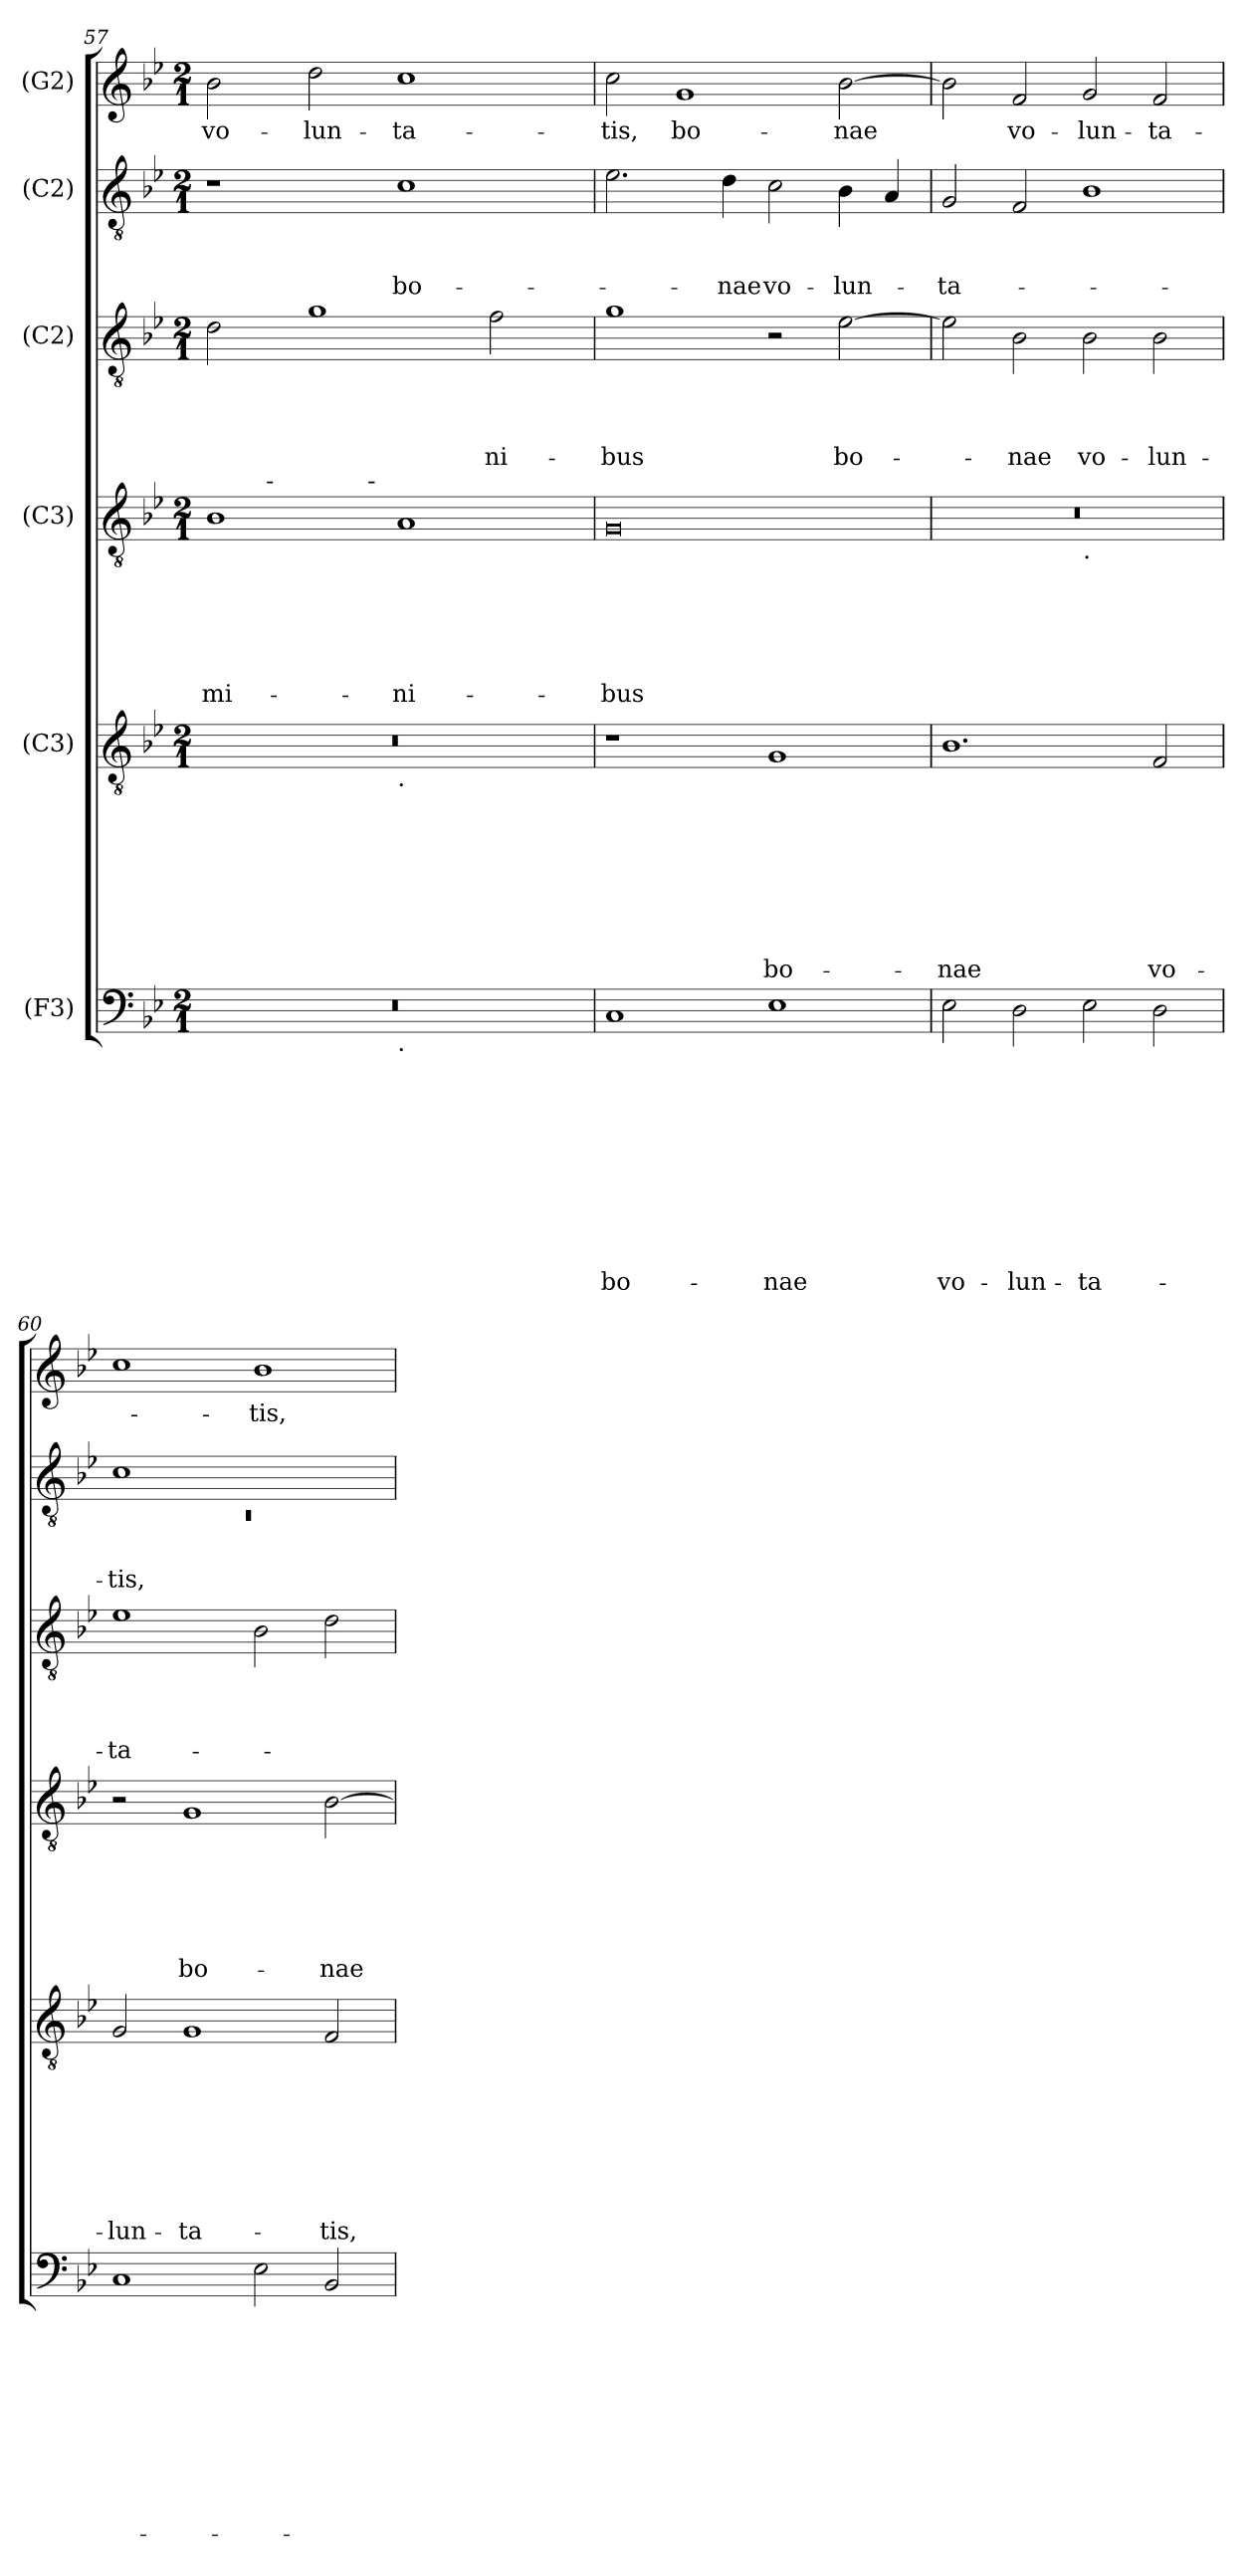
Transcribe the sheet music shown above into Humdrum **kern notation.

**kern	**text	**text	**text	**text	**text	**text	**text	**text	**text	**text	**kern	**text	**text	**text	**text	**text	**text	**text	**text	**kern	**text	**text	**text	**text	**text	**text	**kern	**text	**text	**text	**text	**kern	**text	**text	**text	**kern	**text
*part6	*part6	*part6	*part6	*part6	*part6	*part6	*part6	*part6	*part6	*part6	*part5	*part5	*part5	*part5	*part5	*part5	*part5	*part5	*part5	*part4	*part4	*part4	*part4	*part4	*part4	*part4	*part3	*part3	*part3	*part3	*part3	*part2	*part2	*part2	*part2	*part1	*part1
*staff6	*staff6	*staff6	*staff6	*staff6	*staff6	*staff6	*staff6	*staff6	*staff6	*staff6	*staff5	*staff5	*staff5	*staff5	*staff5	*staff5	*staff5	*staff5	*staff5	*staff4	*staff4	*staff4	*staff4	*staff4	*staff4	*staff4	*staff3	*staff3	*staff3	*staff3	*staff3	*staff2	*staff2	*staff2	*staff2	*staff1	*staff1
*I"(F3)	*	*	*	*	*	*	*	*	*	*	*I"(C3)	*	*	*	*	*	*	*	*	*I"(C3)	*	*	*	*	*	*	*I"(C2)	*	*	*	*	*I"(C2)	*	*	*	*I"(G2)	*
!!LO:LB:g=z
*clefF4	*	*	*	*	*	*	*	*	*	*	*clefGv2	*	*	*	*	*	*	*	*	*clefGv2	*	*	*	*	*	*	*clefGv2	*	*	*	*	*clefGv2	*	*	*	*clefG2	*
*k[b-e-]	*	*	*	*	*	*	*	*	*	*	*k[b-e-]	*	*	*	*	*	*	*	*	*k[b-e-]	*	*	*	*	*	*	*k[b-e-]	*	*	*	*	*k[b-e-]	*	*	*	*k[b-e-]	*
*B-:	*	*	*	*	*	*	*	*	*	*	*B-:	*	*	*	*	*	*	*	*	*B-:	*	*	*	*	*	*	*B-:	*	*	*	*	*B-:	*	*	*	*B-:	*
*M2/1	*	*	*	*	*	*	*	*	*	*	*M2/1	*	*	*	*	*	*	*	*	*M2/1	*	*	*	*	*	*	*M2/1	*	*	*	*	*M2/1	*	*	*	*M2/1	*
=57	=57	=57	=57	=57	=57	=57	=57	=57	=57	=57	=57	=57	=57	=57	=57	=57	=57	=57	=57	=57	=57	=57	=57	=57	=57	=57	=57	=57	=57	=57	=57	=57	=57	=57	=57	=57	=57
!	!	!	!	!	!	!	!	!	!	!	!	!	!	!	!	!	!	!	!	!	!	!	!	!	!	!LO:LY:b	!	!	!	!	!	!	!	!	!	!	!LO:LY:b
*^	*	*	*	*	*	*	*	*	*	*	*^	*	*	*	*	*	*	*	*	*^	*	*	*	*	*	*	*	*	*	*	*	*	*	*	*	*	*
*	*	*	*	*	*	*	*	*	*	*	*	*	*	*	*	*	*	*	*	*	*	*	*^	*	*	*	*	*	*	*	*	*	*	*	*	*	*	*	*	*
0r	1ryy	.	.	.	.	.	.	.	.	.	.	0r	1ryy	.	.	.	.	.	.	.	.	1B-	4ryy	2..ryy	.	.	.	.	.	-mi-	2d\	.	.	.	.	1r	.	.	.	2b-\	vo-
.	.	.	.	.	.	.	.	.	.	.	.	.	.	.	.	.	.	.	.	.	.	.	32ryy	.	.	.	.	.	.	.	.	.	.	.	.	.	.	.	.	.	.
!	!	!	!	!	!	!	!	!	!	!	!	!	!	!	!	!	!	!	!	!	!	!	!LO:TX:a:t=-	!	!	!	!	!	!	!	!	!	!	!	!	!	!	!	!	!	!
.	.	.	.	.	.	.	.	.	.	.	.	.	.	.	.	.	.	.	.	.	.	.	1ryy	.	.	.	.	.	.	.	.	.	.	.	.	.	.	.	.	.	.
!	!	!	!	!	!	!	!	!	!	!	!	!	!	!	!	!	!	!	!	!	!	!	!	!	!	!	!	!	!	!	!	!	!	!	!	!	!	!	!	!	!LO:LY:b
.	.	.	.	.	.	.	.	.	.	.	.	.	.	.	.	.	.	.	.	.	.	.	.	.	.	.	.	.	.	.	1g	.	.	.	.	.	.	.	.	2dd\	-lun-
!	!	!	!	!	!	!	!	!	!	!	!	!	!	!	!	!	!	!	!	!	!	!	!	!LO:TX:a:t=-	!	!	!	!	!	!	!	!	!	!	!	!	!	!	!	!	!
.	.	.	.	.	.	.	.	.	.	.	.	.	.	.	.	.	.	.	.	.	.	.	.	1ryy	.	.	.	.	.	.	.	.	.	.	.	.	.	.	.	.	.
!	!	!	!	!	!	!	!	!	!	!	!	!	!LO:TX:b:t=.	!	!	!	!	!	!	!	!	!	!	!	!	!	!	!	!	!	!	!	!	!	!	!	!	!	!	!	!
!	!LO:TX:b:t=.	!	!	!	!	!	!	!	!	!	!	!	!	!	!	!	!	!	!	!	!	!	!	!	!	!	!	!	!	!	!	!	!	!	!	!	!	!	!	!	!
!	!	!	!	!	!	!	!	!	!	!	!	!	!	!	!	!	!	!	!	!	!	!	!	!	!	!	!	!	!	!LO:LY:b	!	!	!	!	!	!	!	!	!LO:LY:b	!	!LO:LY:b
.	1ryy	.	.	.	.	.	.	.	.	.	.	.	1ryy	.	.	.	.	.	.	.	.	1A	.	.	.	.	.	.	.	-ni-	.	.	.	.	.	1c	.	.	bo-	1cc	-ta-
.	.	.	.	.	.	.	.	.	.	.	.	.	.	.	.	.	.	.	.	.	.	.	2ryy	.	.	.	.	.	.	.	.	.	.	.	.	.	.	.	.	.	.
!	!	!	!	!	!	!	!	!	!	!	!	!	!	!	!	!	!	!	!	!	!	!	!	!	!	!	!	!	!	!	!	!	!	!	!LO:LY:b	!	!	!	!	!	!
.	.	.	.	.	.	.	.	.	.	.	.	.	.	.	.	.	.	.	.	.	.	.	.	.	.	.	.	.	.	.	2f\	.	.	.	-ni-	.	.	.	.	.	.
.	.	.	.	.	.	.	.	.	.	.	.	.	.	.	.	.	.	.	.	.	.	.	8..ryy	.	.	.	.	.	.	.	.	.	.	.	.	.	.	.	.	.	.
.	.	.	.	.	.	.	.	.	.	.	.	.	.	.	.	.	.	.	.	.	.	.	.	8ryy	.	.	.	.	.	.	.	.	.	.	.	.	.	.	.	.	.
=58	=58	=58	=58	=58	=58	=58	=58	=58	=58	=58	=58	=58	=58	=58	=58	=58	=58	=58	=58	=58	=58	=58	=58	=58	=58	=58	=58	=58	=58	=58	=58	=58	=58	=58	=58	=58	=58	=58	=58	=58	=58
!	!	!	!	!	!	!	!	!	!	!	!LO:LY:b	!	!	!	!	!	!	!	!	!	!	!	!	!	!	!	!	!	!	!LO:LY:b	!	!	!	!	!LO:LY:b	!	!	!	!	!	!LO:LY:b
*v	*v	*	*	*	*	*	*	*	*	*	*	*	*	*	*	*	*	*	*	*	*	*v	*v	*v	*	*	*	*	*	*	*	*	*	*	*	*	*	*	*	*	*
*	*	*	*	*	*	*	*	*	*	*	*v	*v	*	*	*	*	*	*	*	*	*	*	*	*	*	*	*	*	*	*	*	*	*	*	*	*	*	*
1C	.	.	.	.	.	.	.	.	.	bo-	1r	.	.	.	.	.	.	.	.	0G	.	.	.	.	.	-bus	1g	.	.	.	-bus	2.e-\	.	.	.	2cc\	-tis,
!	!	!	!	!	!	!	!	!	!	!	!	!	!	!	!	!	!	!	!	!	!	!	!	!	!	!	!	!	!	!	!	!	!	!	!	!	!LO:LY:b
.	.	.	.	.	.	.	.	.	.	.	.	.	.	.	.	.	.	.	.	.	.	.	.	.	.	.	.	.	.	.	.	.	.	.	.	1g	bo-
!	!	!	!	!	!	!	!	!	!	!	!	!	!	!	!	!	!	!	!	!	!	!	!	!	!	!	!	!	!	!	!	!	!	!	!LO:LY:b	!	!
.	.	.	.	.	.	.	.	.	.	.	.	.	.	.	.	.	.	.	.	.	.	.	.	.	.	.	.	.	.	.	.	4d\	.	.	-nae	.	.
!	!	!	!	!	!	!	!	!	!	!LO:LY:b	!	!	!	!	!	!	!	!	!LO:LY:b	!	!	!	!	!	!	!	!	!	!	!	!	!	!	!	!LO:LY:b	!	!
1E-	.	.	.	.	.	.	.	.	.	-nae	1G	.	.	.	.	.	.	.	bo-	.	.	.	.	.	.	.	2r	.	.	.	.	2c\	.	.	vo-	.	.
!	!	!	!	!	!	!	!	!	!	!	!	!	!	!	!	!	!	!	!	!	!	!	!	!	!	!	!	!	!	!	!LO:LY:b	!	!	!	!LO:LY:b	!	!LO:LY:b
.	.	.	.	.	.	.	.	.	.	.	.	.	.	.	.	.	.	.	.	.	.	.	.	.	.	.	[>2e-\	.	.	.	bo-	4B-\	.	.	-lun-	[>2b-\	-nae
.	.	.	.	.	.	.	.	.	.	.	.	.	.	.	.	.	.	.	.	.	.	.	.	.	.	.	.	.	.	.	.	4A/	.	.	.	.	.
=59	=59	=59	=59	=59	=59	=59	=59	=59	=59	=59	=59	=59	=59	=59	=59	=59	=59	=59	=59	=59	=59	=59	=59	=59	=59	=59	=59	=59	=59	=59	=59	=59	=59	=59	=59	=59	=59
!	!	!	!	!	!	!	!	!	!	!LO:LY:b	!	!	!	!	!	!	!	!	!LO:LY:b	!	!	!	!	!	!	!	!	!	!	!	!	!	!	!	!LO:LY:b	!	!
*	*	*	*	*	*	*	*	*	*	*	*	*	*	*	*	*	*	*	*	*^	*	*	*	*	*	*	*	*	*	*	*	*	*	*	*	*	*
2E-\	.	.	.	.	.	.	.	.	.	vo-	1.B-	.	.	.	.	.	.	.	-nae	0r	1ryy	.	.	.	.	.	.	2e-\]	.	.	.	.	2G/	.	.	-ta-	2b-\]	.
!	!	!	!	!	!	!	!	!	!	!LO:LY:b	!	!	!	!	!	!	!	!	!	!	!	!	!	!	!	!	!	!	!	!	!	!LO:LY:b	!	!	!	!	!	!LO:LY:b
2D\	.	.	.	.	.	.	.	.	.	-lun-	.	.	.	.	.	.	.	.	.	.	.	.	.	.	.	.	.	2B-\	.	.	.	-nae	2F/	.	.	.	2f/	vo-
!	!	!	!	!	!	!	!	!	!	!	!	!	!	!	!	!	!	!	!	!	!LO:TX:b:t=.	!	!	!	!	!	!	!	!	!	!	!	!	!	!	!	!	!
!	!	!	!	!	!	!	!	!	!	!LO:LY:b	!	!	!	!	!	!	!	!	!	!	!	!	!	!	!	!	!	!	!	!	!	!LO:LY:b	!	!	!	!	!	!LO:LY:b
2E-\	.	.	.	.	.	.	.	.	.	-ta-	.	.	.	.	.	.	.	.	.	.	1ryy	.	.	.	.	.	.	2B-\	.	.	.	vo-	1B-	.	.	.	2g/	-lun-
!	!	!	!	!	!	!	!	!	!	!	!	!	!	!	!	!	!	!	!LO:LY:b	!	!	!	!	!	!	!	!	!	!	!	!	!LO:LY:b	!	!	!	!	!	!LO:LY:b
2D\	.	.	.	.	.	.	.	.	.	.	2F/	.	.	.	.	.	.	.	vo-	.	.	.	.	.	.	.	.	2B-\	.	.	.	-lun-	.	.	.	.	2f/	-ta-
=60	=60	=60	=60	=60	=60	=60	=60	=60	=60	=60	=60	=60	=60	=60	=60	=60	=60	=60	=60	=60	=60	=60	=60	=60	=60	=60	=60	=60	=60	=60	=60	=60	=60	=60	=60	=60	=60	=60
*	*	*	*	*	*	*	*	*	*	*	*	*	*	*	*	*	*	*	*	*	*	*	*	*	*	*	*	*	*	*	*	*	*^	*	*	*	*	*
!	!	!	!	!	!	!	!	!	!	!	!	!	!	!	!	!	!	!	!LO:LY:b	!	!	!	!	!	!	!	!	!	!	!	!	!LO:LY:b	!	!LO:N:vis=1	!	!	!LO:LY:b	!	!
*	*	*	*	*	*	*	*	*	*	*	*	*	*	*	*	*	*	*	*	*v	*v	*	*	*	*	*	*	*	*	*	*	*	*	*	*	*	*	*	*
1C	.	.	.	.	.	.	.	.	.	.	2G/	.	.	.	.	.	.	.	-lun-	2r	.	.	.	.	.	.	1e-	.	.	.	-ta-	1c	0rC	.	.	-tis,	1cc	.
!	!	!	!	!	!	!	!	!	!	!	!	!	!	!	!	!	!	!	!LO:LY:b	!	!	!	!	!	!	!LO:LY:b	!	!	!	!	!	!	!	!	!	!	!	!
.	.	.	.	.	.	.	.	.	.	.	1G	.	.	.	.	.	.	.	-ta-	1G	.	.	.	.	.	bo-	.	.	.	.	.	.	.	.	.	.	.	.
!	!	!	!	!	!	!	!	!	!	!	!	!	!	!	!	!	!	!	!	!	!	!	!	!	!	!	!	!	!	!	!	!	!	!	!	!	!	!LO:LY:b
2E-\	.	.	.	.	.	.	.	.	.	.	.	.	.	.	.	.	.	.	.	.	.	.	.	.	.	.	2B-\	.	.	.	.	1ryy	.	.	.	.	1b-	-tis,
!	!	!	!	!	!	!	!	!	!	!	!	!	!	!	!	!	!	!	!LO:LY:b	!	!	!	!	!	!	!LO:LY:b	!	!	!	!	!	!	!	!	!	!	!	!
2BB-/	.	.	.	.	.	.	.	.	.	.	2F/	.	.	.	.	.	.	.	-tis,	[>2B-\	.	.	.	.	.	-nae	2d\	.	.	.	.	.	.	.	.	.	.	.
*	*	*	*	*	*	*	*	*	*	*	*	*	*	*	*	*	*	*	*	*	*	*	*	*	*	*	*	*	*	*	*	*v	*v	*	*	*	*	*
=	=	=	=	=	=	=	=	=	=	=	=	=	=	=	=	=	=	=	=	=	=	=	=	=	=	=	=	=	=	=	=	=	=	=	=	=	=
*-	*-	*-	*-	*-	*-	*-	*-	*-	*-	*-	*-	*-	*-	*-	*-	*-	*-	*-	*-	*-	*-	*-	*-	*-	*-	*-	*-	*-	*-	*-	*-	*-	*-	*-	*-	*-	*-
